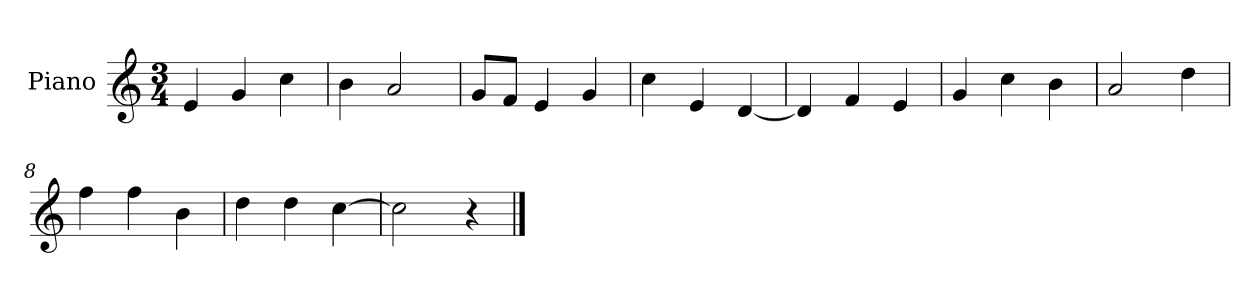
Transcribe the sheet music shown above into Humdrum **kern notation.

**kern
*part1
*staff1
*I"Piano
*I'P-no
*clefG2
*k[]
*M3/4
*MM176
=1
4e/
4g/
4cc\
=2
4b\
2a/
=3
8g/L
8f/J
4e/
4g/
=4
4cc\
4e/
[4d/
=5
4d/]
4f/
4e/
=6
4g/
4cc\
4b\
=7
2a/
4dd\
=8
4ff\
4ff\
4b\
=9
4dd\
4dd\
[4cc\
=10
2cc\]
4r
==
*-
